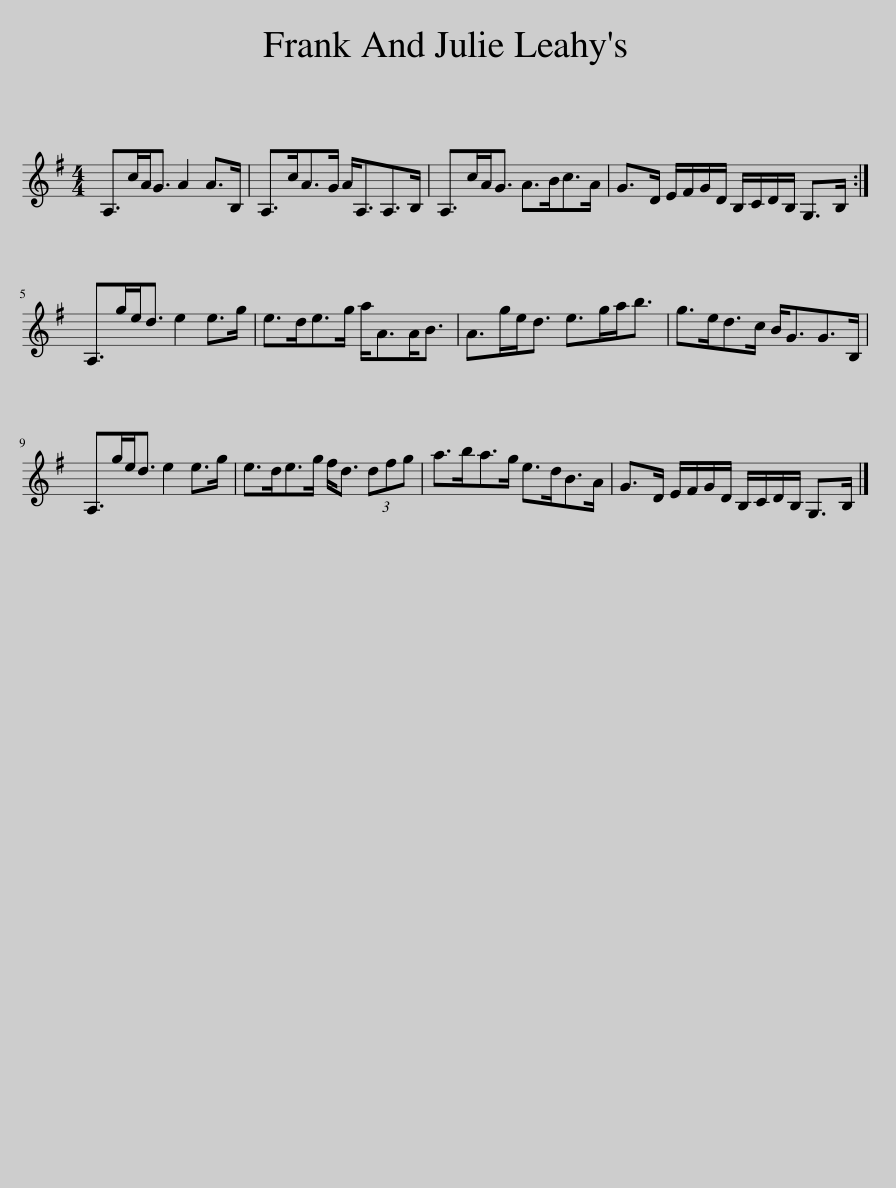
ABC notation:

X:1
L:1/8
M:4/4
I:linebreak $
K:G
V:1 treble
V:1
 A,>cA<G A2 A>B, | A,>cA>G A<A,A,>B, | A,>cA<G A>Bc>A | G>D E/F/G/D/ B,/C/D/B,/ G,>B, :|$ A,>ge<d e2 e>g | %5
 e>de>g a<AA<B | A>ge<d e>ga<b | g>ed>c B<GG>B, |$ A,>ge<d e2 e>g | e>de>g f<d (3dfg | %10
 a>ba>g e>dB>A | G>D E/F/G/D/ B,/C/D/B,/ G,>B, |] %12
